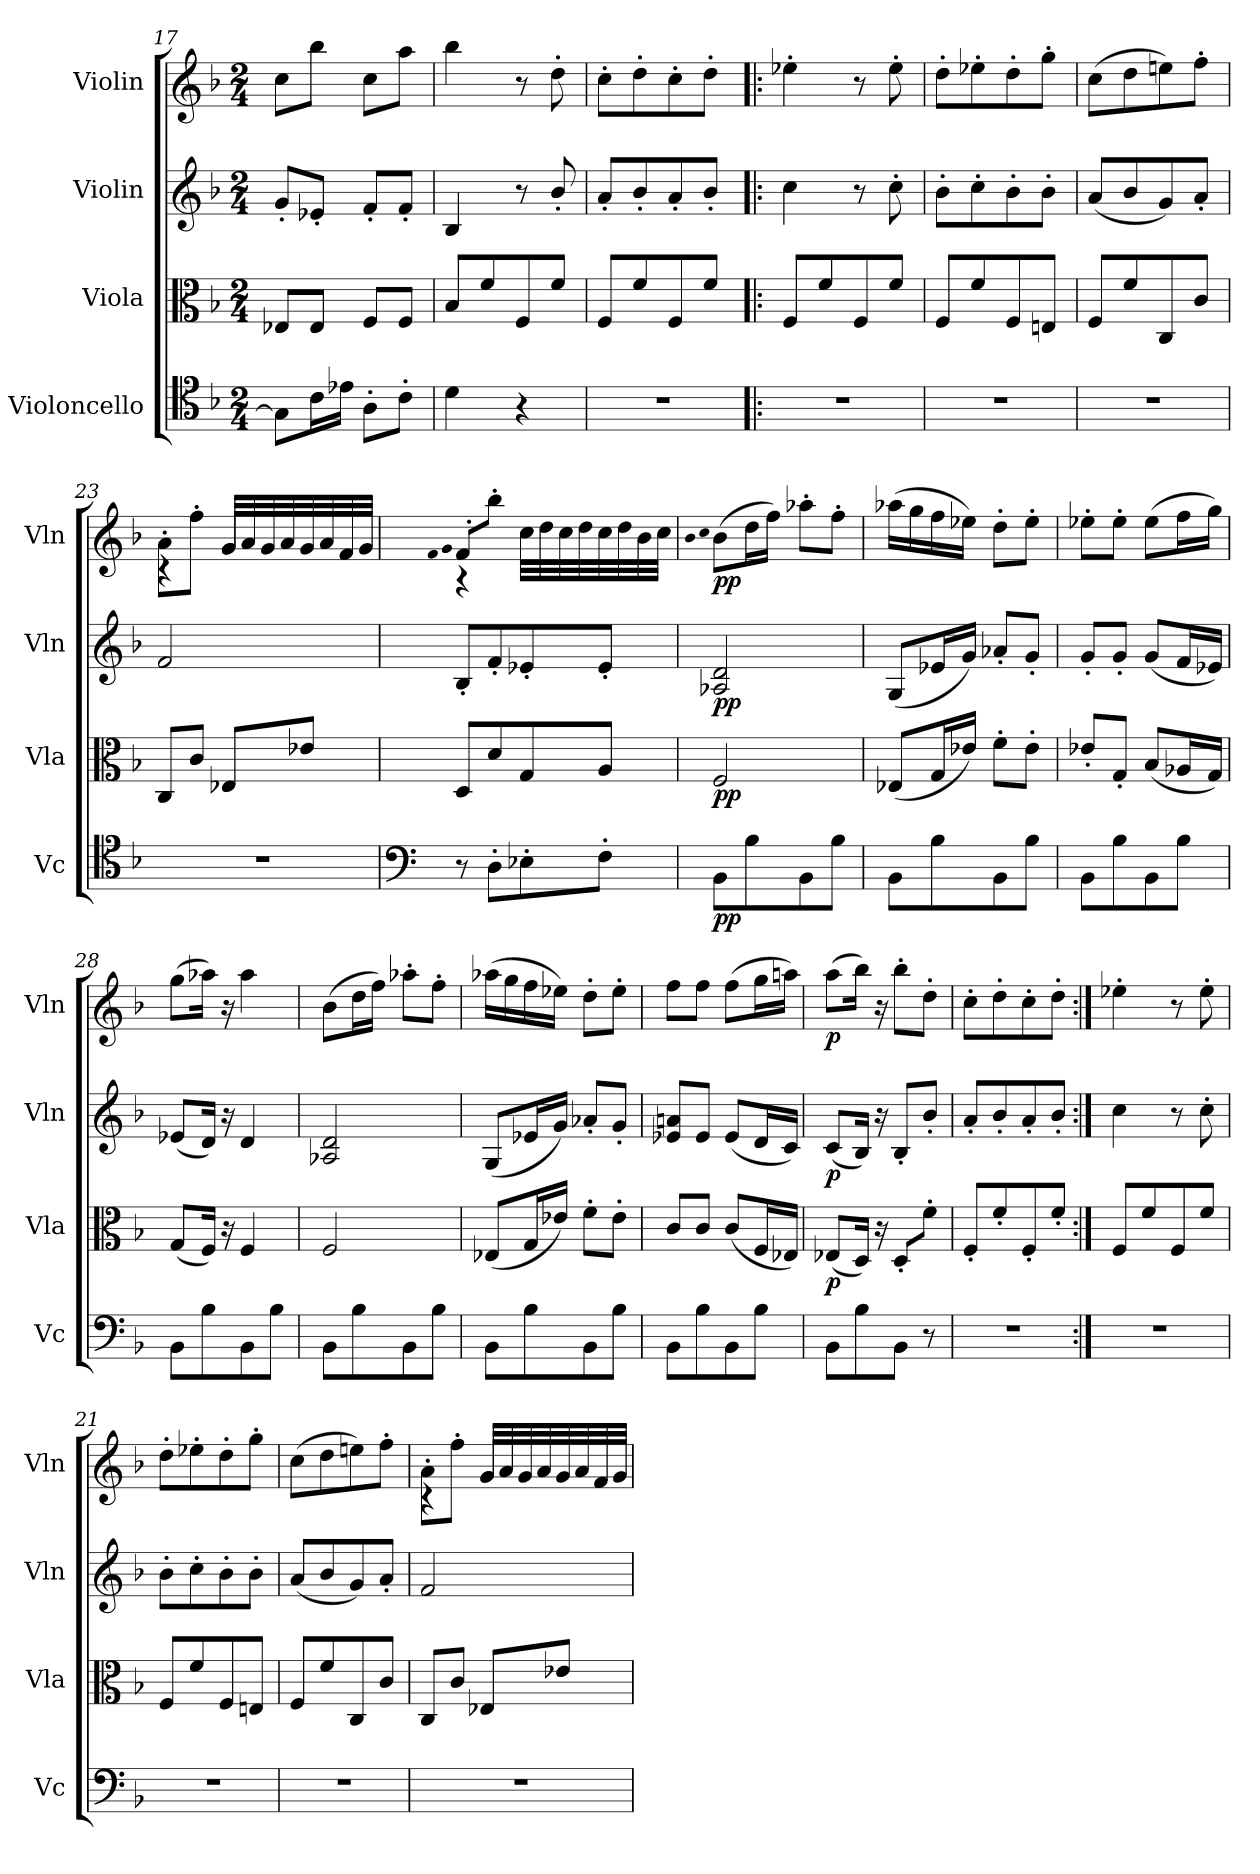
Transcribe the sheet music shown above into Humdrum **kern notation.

**kern	**dynam	**kern	**dynam	**kern	**dynam	**kern	**dynam
*part4	*part4	*part3	*part3	*part2	*part2	*part1	*part1
*staff4	*staff4	*staff3	*staff3	*staff2	*staff2	*staff1	*staff1
*I"Violoncello	*	*I"Viola	*	*I"Violin	*	*I"Violin	*
*I'Vc	*	*I'Vla	*	*I'Vln	*	*I'Vln	*
*clefC4	*	*clefC3	*	*clefG2	*	*clefG2	*
*k[b-]	*	*k[b-]	*	*k[b-]	*	*k[b-]	*
*M2/4	*	*M2/4	*	*M2/4	*	*M2/4	*
=17	=17	=17	=17	=17	=17	=17	=17
8G\L]	.	8E-X/L	.	8g'/L	.	8cc\L	.
16c\L	.	8E-/J	.	8e-X'/J	.	8bb-\J	.
16e-X\JJ	.	.	.	.	.	.	.
8A'\L	.	8F/L	.	8f'/L	.	8cc\L	.
8c'\J	.	8F/J	.	8f'/J	.	8aa\J	.
=18	=18	=18	=18	=18	=18	=18	=18
4d\	.	8B-/L	.	4B-/	.	4bb-\	.
.	.	8f/	.	.	.	.	.
4r	.	8F/	.	8r	.	8r	.
.	.	8f/J	.	8b-'/	.	8dd'\	.
=19	=19	=19	=19	=19	=19	=19	=19
2r	.	8F/L	.	8a'/L	.	8cc'\L	.
.	.	8f/	.	8b-'/	.	8dd'\	.
.	.	8F/	.	8a'/	.	8cc'\	.
.	.	8f/J	.	8b-'/J	.	8dd'\J	.
=20!|:	=20!|:	=20!|:	=20!|:	=20!|:	=20!|:	=20!|:	=20!|:
2r	.	8F/L	.	4cc\	.	4ee-X'\	.
.	.	8f/	.	.	.	.	.
.	.	8F/	.	8r	.	8r	.
.	.	8f/J	.	8cc'\	.	8ee-'\	.
=21	=21	=21	=21	=21	=21	=21	=21
2r	.	8F/L	.	8b-'\L	.	8dd'\L	.
.	.	8f/	.	8cc'\	.	8ee-X'\	.
.	.	8F/	.	8b-'\	.	8dd'\	.
.	.	8En/J	.	8b-'\J	.	8gg'\J	.
=22	=22	=22	=22	=22	=22	=22	=22
2r	.	8F/L	.	(8a/L	.	(8cc\L	.
.	.	8f/	.	8b-/	.	8dd\	.
.	.	8C/	.	8g/)	.	8een\)	.
.	.	8c/J	.	8a'/J	.	8ff'\J	.
=23	=23	=23	=23	=23	=23	=23	=23
*	*	*	*	*	*	*^	*
2r	.	8C/L	.	2f/	.	8a'\L	4r	.
.	.	8c/J	.	.	.	8ff'\J	.	.
.	.	8E-X/L	.	.	.	4g/	32g/LLL	.
.	.	.	.	.	.	.	32a/	.
.	.	.	.	.	.	.	32g/	.
.	.	.	.	.	.	.	32a/	.
.	.	8e-X/J	.	.	.	.	32g/	.
.	.	.	.	.	.	.	32a/	.
.	.	.	.	.	.	.	32f/	.
.	.	.	.	.	.	.	32g/JJJ	.
=24	=24	=24	=24	=24	=24	=24	=24	=24
*clefF4	*	*	*	*	*	*	*	*
.	.	.	.	.	.	qf	.	.
.	.	.	.	.	.	qg	.	.
8r	.	8D/L	.	8B-'/L	.	8f'/L	4r	.
8D'\L	.	8d/	.	8f'/	.	8bb-'\J	.	.
8E-X'\	.	8G/	.	8e-X'/	.	4cc\	32cc\LLL	.
.	.	.	.	.	.	.	32dd\	.
.	.	.	.	.	.	.	32cc\	.
.	.	.	.	.	.	.	32dd\	.
8F'\J	.	8A/J	.	8e-'/J	.	.	32cc\	.
.	.	.	.	.	.	.	32dd\	.
.	.	.	.	.	.	.	32b-\	.
.	.	.	.	.	.	.	32cc\JJJ	.
*	*	*	*	*	*	*v	*v	*
=25	=25	=25	=25	=25	=25	=25	=25
.	.	.	.	.	.	qb-	.
.	.	.	.	.	.	qcc	.
8BB-\L	pp	2F/	pp	2A-X/ 2d/	pp	(8b-\L	pp
8B-\	.	.	.	.	.	16dd\L	.
.	.	.	.	.	.	16ff\JJ)	.
8BB-\	.	.	.	.	.	8aa-X'\L	.
8B-\J	.	.	.	.	.	8ff'\J	.
=26	=26	=26	=26	=26	=26	=26	=26
8BB-\L	.	(8E-X/L	.	(8G/L	.	(16aa-X\LL	.
.	.	.	.	.	.	16gg\	.
8B-\	.	16G/L	.	16e-X/L	.	16ff\	.
.	.	16e-X/JJ)	.	16g/JJ)	.	16ee-X\JJ)	.
8BB-\	.	8f'\L	.	8a-X'/L	.	8dd'\L	.
8B-\J	.	8e-'\J	.	8g'/J	.	8ee-'\J	.
=27	=27	=27	=27	=27	=27	=27	=27
8BB-\L	.	8e-X'/L	.	8g'/L	.	8ee-X'\L	.
8B-\	.	8G'/J	.	8g'/J	.	8ee-'\J	.
8BB-\	.	(8B-/L	.	(8g/L	.	(8ee-\L	.
8B-\J	.	16A-X/L	.	16f/L	.	16ff\L	.
.	.	16G/JJ)	.	16e-X/JJ)	.	16gg\JJ)	.
=28	=28	=28	=28	=28	=28	=28	=28
8BB-\L	.	(8G/L	.	(8e-X/L	.	(8gg\L	.
8B-\	.	16F/Jk)	.	16d/Jk)	.	16aa-X\Jk)	.
.	.	16r	.	16r	.	16r	.
8BB-\	.	4F/	.	4d/	.	4aa-\	.
8B-\J	.	.	.	.	.	.	.
=29	=29	=29	=29	=29	=29	=29	=29
8BB-\L	.	2F/	.	2A-X/ 2d/	.	(8b-\L	.
8B-\	.	.	.	.	.	16dd\L	.
.	.	.	.	.	.	16ff\JJ)	.
8BB-\	.	.	.	.	.	8aa-X'\L	.
8B-\J	.	.	.	.	.	8ff'\J	.
=30	=30	=30	=30	=30	=30	=30	=30
8BB-\L	.	(8E-X/L	.	(8G/L	.	(16aa-X\LL	.
.	.	.	.	.	.	16gg\	.
8B-\	.	16G/L	.	16e-X/L	.	16ff\	.
.	.	16e-X/JJ)	.	16g/JJ)	.	16ee-X\JJ)	.
8BB-\	.	8f'\L	.	8a-X'/L	.	8dd'\L	.
8B-\J	.	8e-'\J	.	8g'/J	.	8ee-'\J	.
=31	=31	=31	=31	=31	=31	=31	=31
8BB-\L	.	8c/L	.	8e-X/ 8an/L	.	8ff\L	.
8B-\	.	8c/J	.	8e-/J	.	8ff\J	.
8BB-\	.	(8c/L	.	(8e-/L	.	(8ff\L	.
8B-\J	.	16F/L	.	16d/L	.	16gg\L	.
.	.	16E-X/JJ)	.	16c/JJ)	.	16aan\JJ)	.
=32	=32	=32	=32	=32	=32	=32	=32
8BB-\L	.	(8E-X/L	p	(8c/L	p	(8aa\L	p
8B-\	.	16D/Jk)	.	16B-/Jk)	.	16bb-\Jk)	.
.	.	16r	.	16r	.	16r	.
8BB-\J	.	8D'/L	.	8B-'/L	.	8bb-'\L	.
8r	.	8f'\J	.	8b-'/J	.	8dd'\J	.
=33	=33	=33	=33	=33	=33	=33	=33
2r	.	8F'/L	.	8a'/L	.	8cc'\L	.
.	.	8f'/	.	8b-'/	.	8dd'\	.
.	.	8F'/	.	8a'/	.	8cc'\	.
.	.	8f'/J	.	8b-'/J	.	8dd'\J	.
=34:|!	=34:|!	=34:|!	=34:|!	=34:|!	=34:|!	=34:|!	=34:|!
2r	.	8F/L	.	4cc\	.	4ee-X'\	.
.	.	8f/	.	.	.	.	.
.	.	8F/	.	8r	.	8r	.
.	.	8f/J	.	8cc'\	.	8ee-'\	.
=21	=21	=21	=21	=21	=21	=21	=21
2r	.	8F/L	.	8b-'\L	.	8dd'\L	.
.	.	8f/	.	8cc'\	.	8ee-X'\	.
.	.	8F/	.	8b-'\	.	8dd'\	.
.	.	8En/J	.	8b-'\J	.	8gg'\J	.
=22	=22	=22	=22	=22	=22	=22	=22
2r	.	8F/L	.	(8a/L	.	(8cc\L	.
.	.	8f/	.	8b-/	.	8dd\	.
.	.	8C/	.	8g/)	.	8een\)	.
.	.	8c/J	.	8a'/J	.	8ff'\J	.
=23	=23	=23	=23	=23	=23	=23	=23
*	*	*	*	*	*	*^	*
2r	.	8C/L	.	2f/	.	8a'\L	4r	.
.	.	8c/J	.	.	.	8ff'\J	.	.
.	.	8E-X/L	.	.	.	4g/	32g/LLL	.
.	.	.	.	.	.	.	32a/	.
.	.	.	.	.	.	.	32g/	.
.	.	.	.	.	.	.	32a/	.
.	.	8e-X/J	.	.	.	.	32g/	.
.	.	.	.	.	.	.	32a/	.
.	.	.	.	.	.	.	32f/	.
.	.	.	.	.	.	.	32g/JJJ	.
*	*	*	*	*	*	*v	*v	*
=	=	=	=	=	=	=	=
*-	*-	*-	*-	*-	*-	*-	*-
